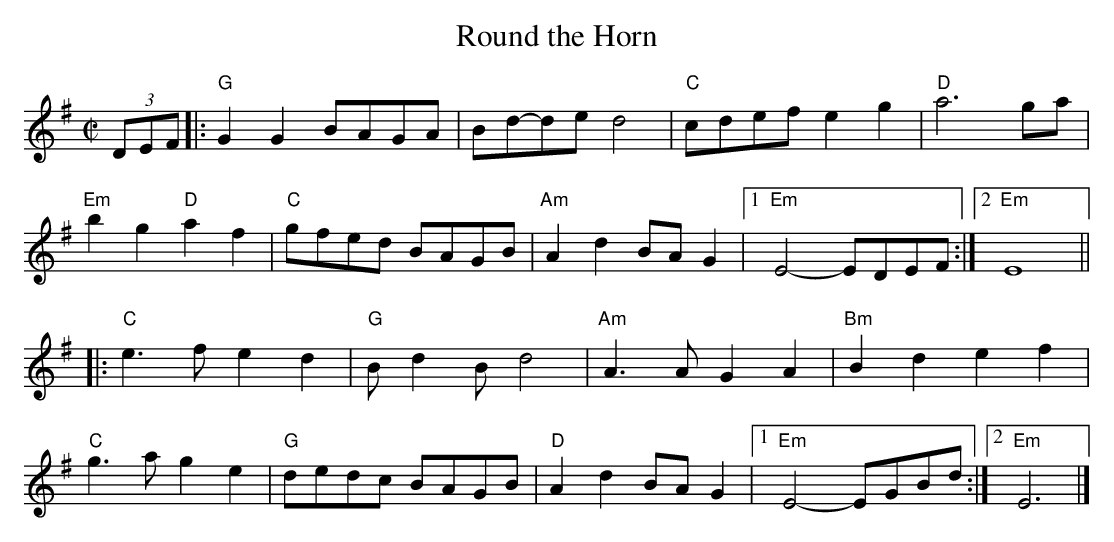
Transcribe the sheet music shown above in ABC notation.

X:1
T:Round the Horn
M:C|
Q:180
K:G
(3DEF|: "G"G2G2 BAGA|Bd-de d4| "C"cdef e2g2 | "D"a6 ga|
"Em"b2g2 "D"a2f2 | "C"gfed BAGB| "Am"A2d2 BAG2|1 "Em"E4-EDEF:|2"Em"E8||
|:"C"e3 f e2d2 |"G"Bd2B d4 | "Am"A3AG2A2| "Bm"B2d2e2f2|
"C"g3ag2e2| "G"dedc BAGB| "D"A2d2BAG2|1 "Em"E4-EGBd:|2 "Em"E6|]
